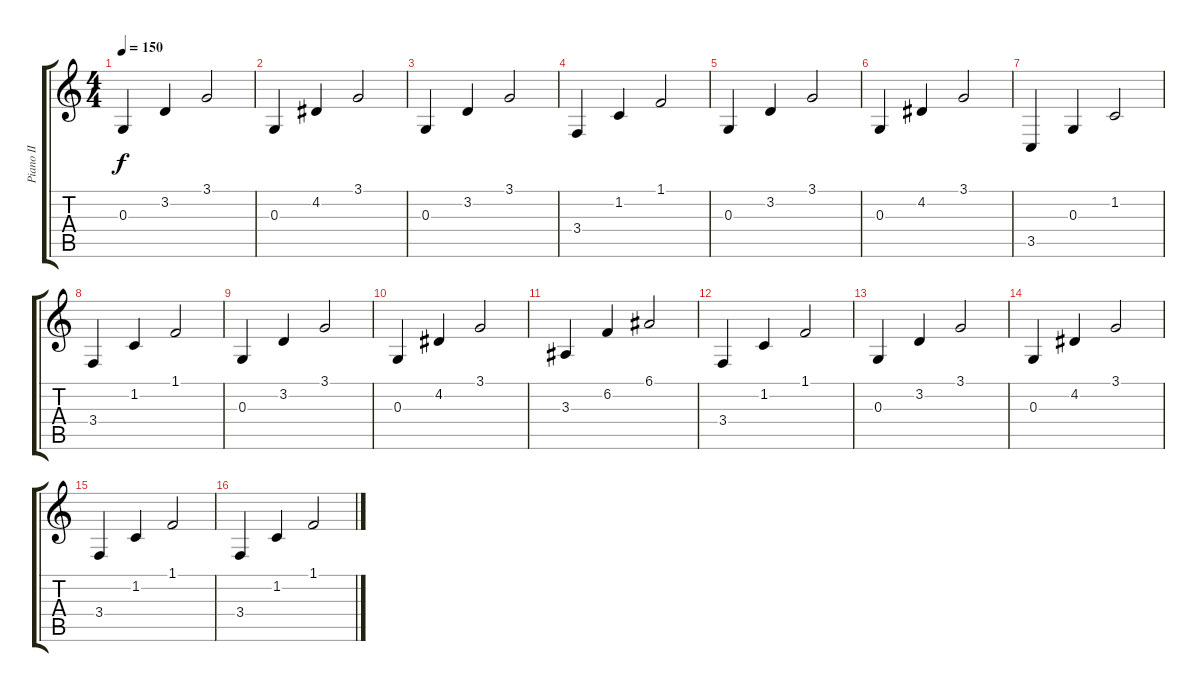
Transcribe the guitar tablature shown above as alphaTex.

\track ("Piano II" "Piano II") {instrument acousticgrandpiano}
\staff {score tabs}
\tuning (E4 B3 G3 D3 A2 E2) {hide}
\ts (4 4)
\tempo 150
\clef g2
\ks c
0.3.4{dy f instrument acousticgrandpiano} 3.2.4 3.1.2 |
0.3.4 4.2.4 3.1.2 |
0.3.4 3.2.4 3.1.2 |
3.4.4 1.2.4 1.1.2 |
0.3.4 3.2.4 3.1.2 |
0.3.4 4.2.4 3.1.2 |
3.5.4 0.3.4 1.2.2 |
3.4.4 1.2.4 1.1.2 |
0.3.4 3.2.4 3.1.2 |
0.3.4 4.2.4 3.1.2 |
3.3.4 6.2.4 6.1.2 |
3.4.4 1.2.4 1.1.2 |
0.3.4 3.2.4 3.1.2 |
0.3.4 4.2.4 3.1.2 |
3.4.4 1.2.4 1.1.2 |
3.4.4 1.2.4 1.1.2
